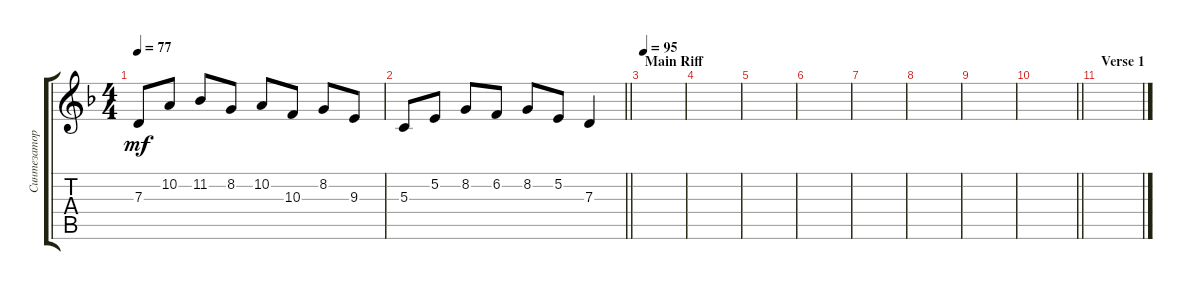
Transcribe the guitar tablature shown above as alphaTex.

\track ("Синтезатор" "Синтезатор") {instrument stringensemble1}
\staff {score tabs}
\tuning (E4 B3 G3 D3 A2 E2) {hide}
\ts (4 4)
\tempo 77
\clef g2
\ks dminor
7.3.8{dy mf} 10.2.8 11.2.8 8.2.8 10.2.8 10.3.8 8.2.8 9.3.8 |
\barLineRight lightlight
5.3.8 5.2.8 8.2.8 6.2.8 8.2.8 5.2.8 7.3.4 |
\section ("" "Main Riff")
\tempo 95
|
|
|
|
|
|
|
\barLineRight lightlight
|
\section ("" "Verse 1")
